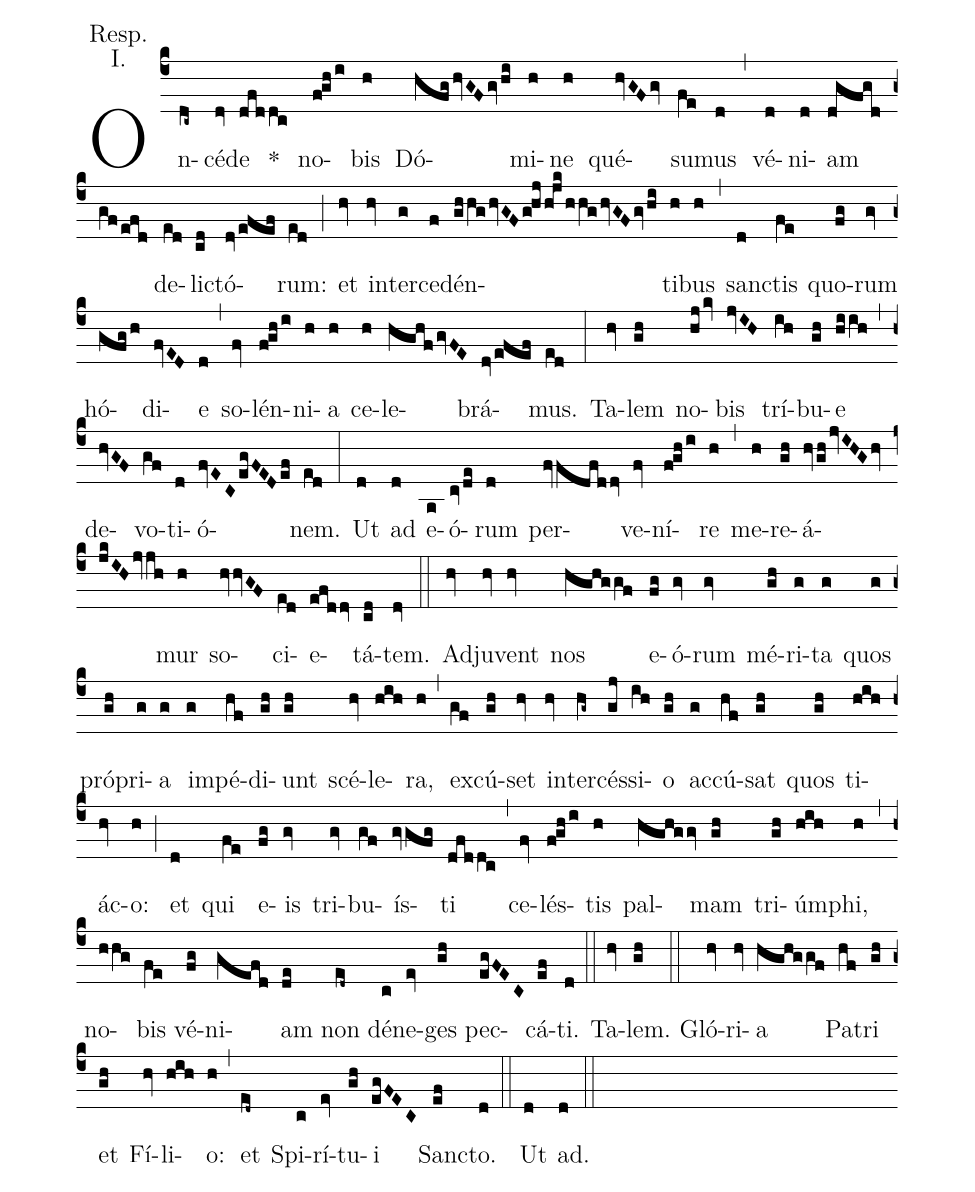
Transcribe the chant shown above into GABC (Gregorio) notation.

annotation: Resp.;
annotation: I.;
%%
(c4)
On(dc~)cé(dv)de(dfddc) *() no(fghi)bis(h) Dó(hfghvGFgvhi)mi(h)ne(h) qué(hvGFgv)su(fe)mus(d) (,)
vé(d)ni(d)am(dgfgdgfefd) de(ed)lic(cd)tó(dvefef)rum:(ed) (;)
et(hv) in(hv)ter(g)ce(f)dén(ghhghvGFghjhjkhhghvGFgvhi)ti(h)bus(h) (,)
sanc(d)tis(fe) quo(fg)rum(gv) hó(gfgh)di(fvED)e(d) (,)
so(fv)lén(fghi)ni(h)a(h) ce(h)le(hghfgvFE)brá(dvefef)mus.(ed) (:)
Ta(hv)lem(gh) no(hjkv)bis(jvIH) trí(ih)bu(gh)e(hiih) (,)
de(hvGF)vo(gf)ti(d)ó(fvECegFEDef)nem.(ed) (:)
Ut(d) ad(d) e(a)ó(cvde)rum(d) per(fvfdfddv)ve(fv)ní(fghi)re(h) (,)
me(h)re(gh)á(hvghjvIHGhvjkIHjvjh)mur(h) so(hvhvGF)ci(ed)e(efddv)tá(cd)tem.(dv) (::)

Ad(hv)ju(hv)vent(hv) nos(hghggf) e(fg)ó(gv)rum(gv) mé(gh)ri(g)ta(g) quos(g) pró(gh)pri(g)a(g) im(g)pé(hf)di(gh)unt(gh) scé(hv)le(hih)ra,(h) (,)
ex(gf)cú(gh)set(hv) in(hv)ter(hg~)cés(gj)si(ih)o(gh) ac(g)cú(hf)sat(gh) quos(gh) ti(hih)ác(hv)o:(h) (;)
et(d) qui(fe) e(fg)is(gv) tri(gv)bu(gf)ís(gvgfg)ti(dfddc) (,)
ce(fv)lés(fghi)tis(h) pal(hghggv)mam(gh) tri(gh)úm(hih)phi,(h) (,)
no(hhg)bis(fe) vé(fg)ni(gefd)am(de) non(ed~) dé(c)ne(ev)ges(gh) pec(egFEC)cá(ef)ti.(d) (::)

Ta(hv)lem.(gh) (::)

Gló(hv)ri(hv)a(hghggf) Pa(hf)tri(gh) et(gh) Fí(hv)li(hih)o:(h) (,)
et(ed~) Spi(c)rí(ev)tu(gh)i(egFEC) Sanc(ef)to.(d) (::)

Ut(d) ad.(d) (::)
